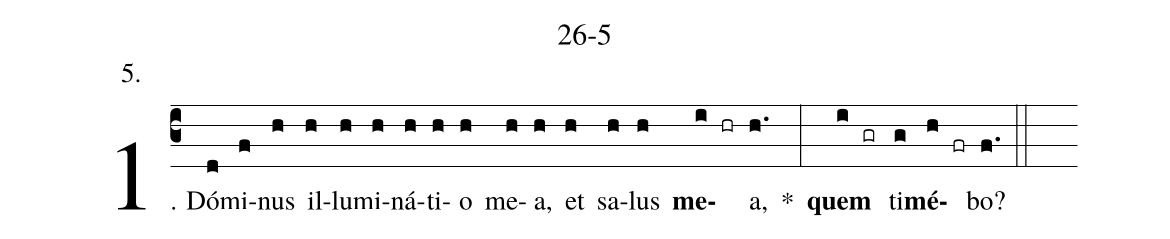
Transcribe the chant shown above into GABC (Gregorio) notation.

name: 26-5;
annotation: 5.;
%%
(c3)1. Dó(d)mi(f)nus(h) il(h)lu(h)mi(h)ná(h)ti(h)o(h) me(h)a,(h) et(h) sa(h)lus(h) <b>me</b>(i hr)a,(h.) *(:) <b>quem</b>(i gr) ti(g)<b>mé</b>(h fr)bo?(f.) (::)
